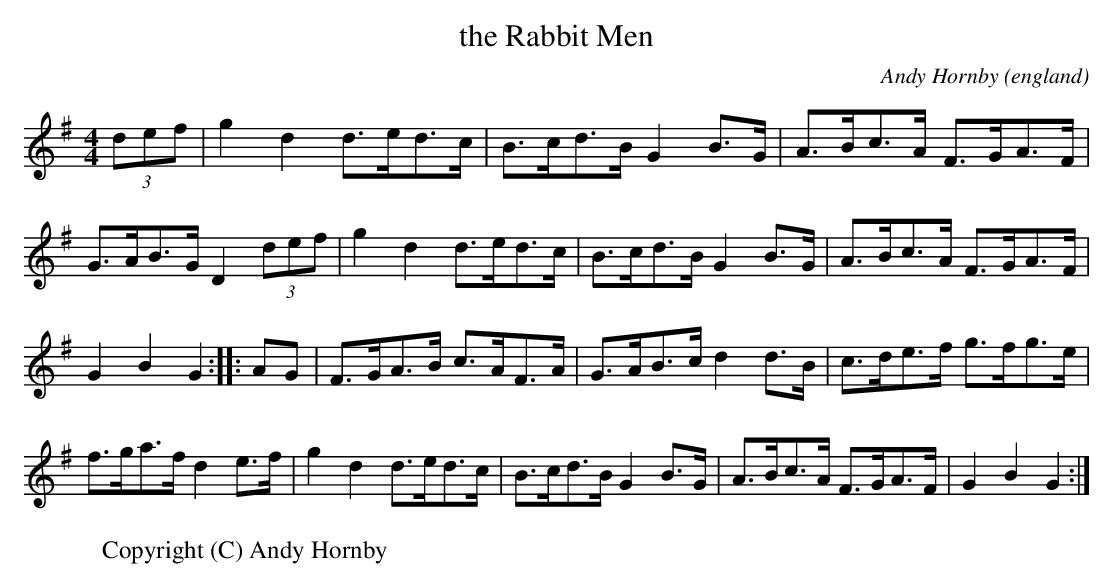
X:1
T:the Rabbit Men
O:england
M:4/4
C:Andy Hornby
K:G
(3def | g2d2 d>ed>c | B>cd>B G2B>G | \
A>Bc>A F>GA>F | G>AB>G D2 (3def | \
g2d2 d>ed>c | B>cd>B G2B>G | A>Bc>A  F>GA>F | G2B2G2 :: \
AG | F>GA>B c>AF>A | G>AB>c d2d>B | c>de>f g>fg>e | \
f>ga>f d2e>f | g2d2 d>ed>c | B>cd>B G2B>G | \
A>Bc>A F>GA>F | G2B2G2 :|
W:Copyright (C) Andy Hornby
